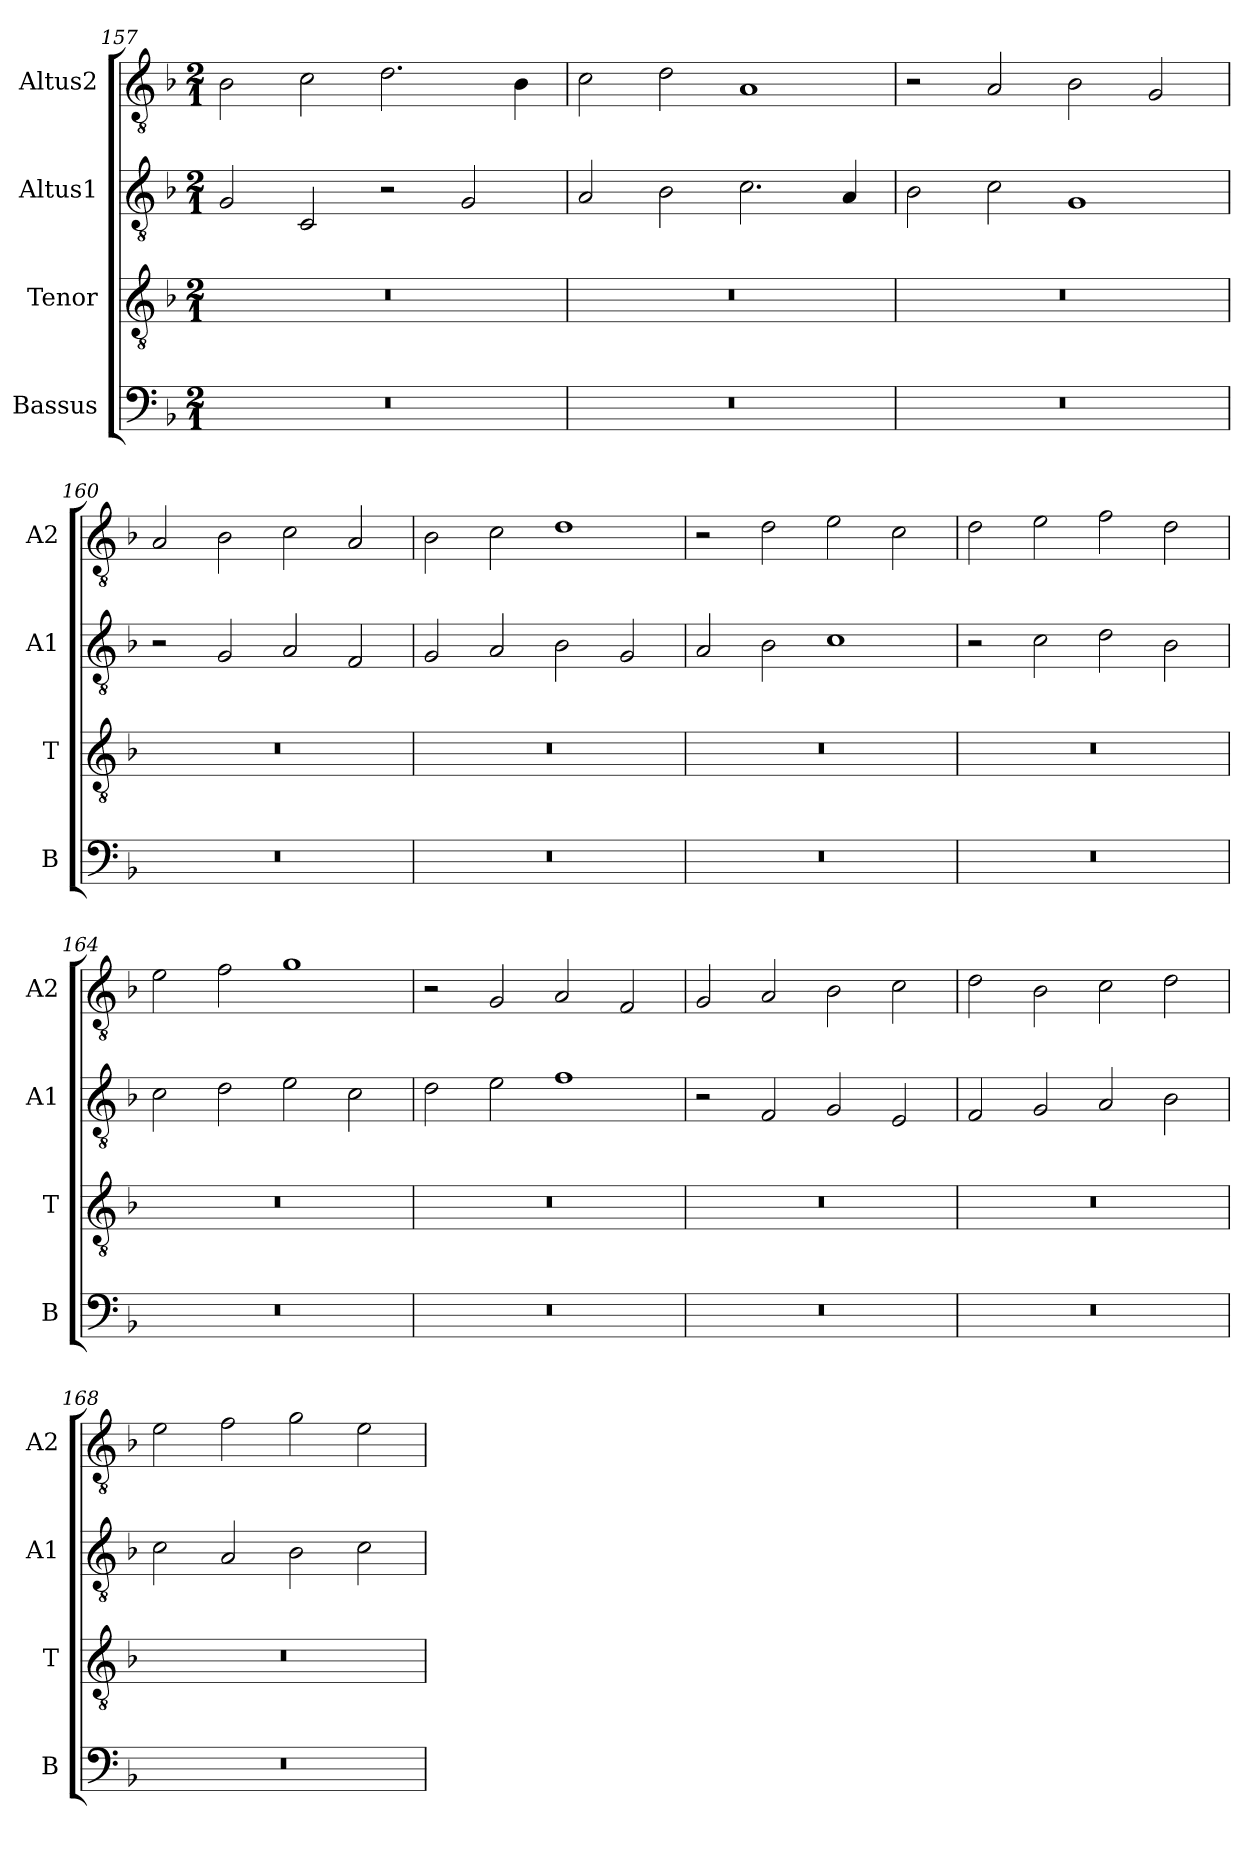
**kern	**kern	**kern	**kern
*part4	*part3	*part2	*part1
*staff4	*staff3	*staff2	*staff1
*I"Bassus	*I"Tenor	*I"Altus1	*I"Altus2
*I'B	*I'T	*I'A1	*I'A2
*clefF4	*clefGv2	*clefGv2	*clefGv2
*k[b-]	*k[b-]	*k[b-]	*k[b-]
*M2/1	*M2/1	*M2/1	*M2/1
=157	=157	=157	=157
0r	0r	2G/	2B-\
.	.	2C/	2c\
.	.	2r	2.d\
.	.	2G/	.
.	.	.	4B-\
=158	=158	=158	=158
0r	0r	2A/	2c\
.	.	2B-\	2d\
.	.	2.c\	1A
.	.	4A/	.
=159	=159	=159	=159
0r	0r	2B-\	2r
.	.	2c\	2A/
.	.	1G	2B-\
.	.	.	2G/
=160	=160	=160	=160
0r	0r	2r	2A/
.	.	2G/	2B-\
.	.	2A/	2c\
.	.	2F/	2A/
=161	=161	=161	=161
0r	0r	2G/	2B-\
.	.	2A/	2c\
.	.	2B-\	1d
.	.	2G/	.
=162	=162	=162	=162
0r	0r	2A/	2r
.	.	2B-\	2d\
.	.	1c	2e\
.	.	.	2c\
=163	=163	=163	=163
0r	0r	2r	2d\
.	.	2c\	2e\
.	.	2d\	2f\
.	.	2B-\	2d\
=164	=164	=164	=164
0r	0r	2c\	2e\
.	.	2d\	2f\
.	.	2e\	1g
.	.	2c\	.
=165	=165	=165	=165
0r	0r	2d\	2r
.	.	2e\	2G/
.	.	1f	2A/
.	.	.	2F/
=166	=166	=166	=166
0r	0r	2r	2G/
.	.	2F/	2A/
.	.	2G/	2B-\
.	.	2E/	2c\
=167	=167	=167	=167
0r	0r	2F/	2d\
.	.	2G/	2B-\
.	.	2A/	2c\
.	.	2B-\	2d\
=168	=168	=168	=168
0r	0r	2c\	2e\
.	.	2A/	2f\
.	.	2B-\	2g\
.	.	2c\	2e\
=	=	=	=
*-	*-	*-	*-
